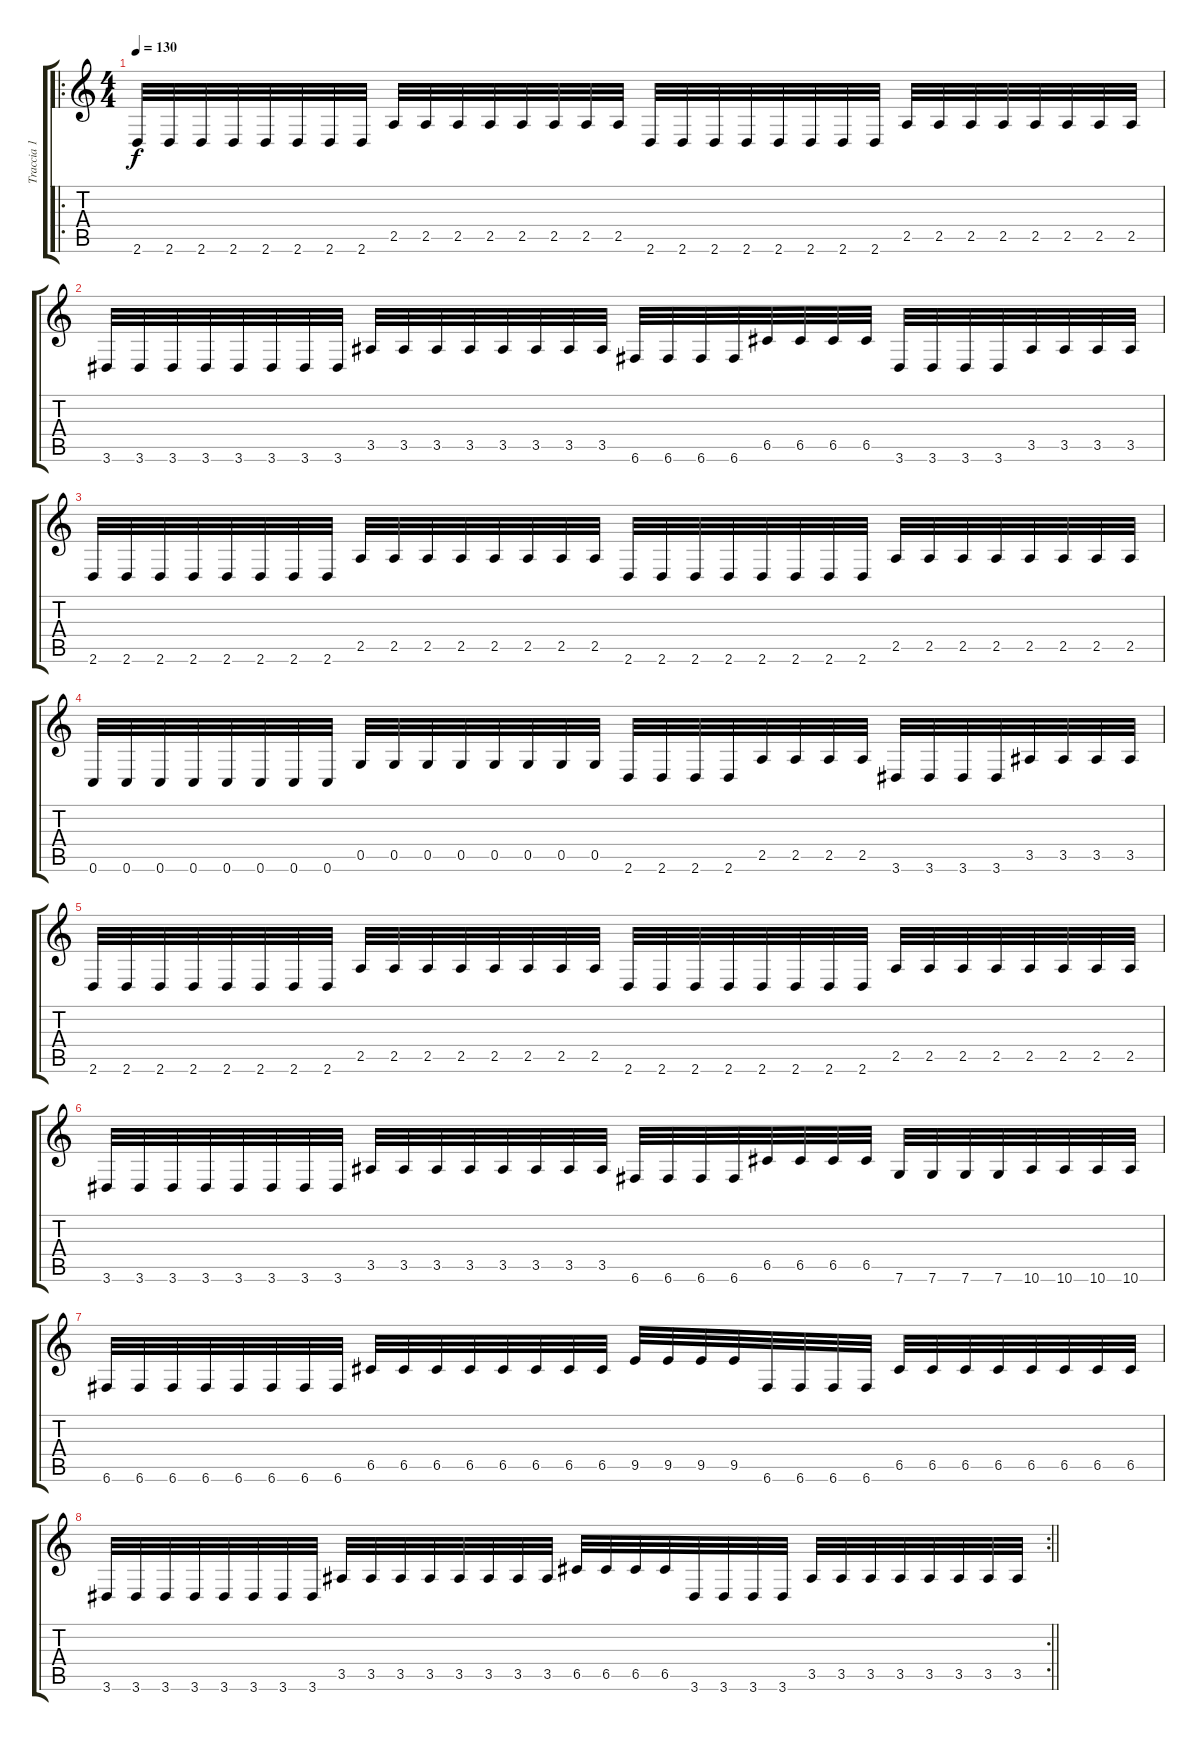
\track ("Traccia 1" "Traccia 1") {instrument distortionguitar}
\staff {score tabs}
\tuning (D4 A3 F3 C3 G2 C2) {hide}
\ro
\ts (4 4)
\tempo 130
\clef g2
\ks c
2.6.32{dy f} 2.6.32 2.6.32 2.6.32 2.6.32 2.6.32 2.6.32 2.6.32 2.5.32 2.5.32 2.5.32 2.5.32 2.5.32 2.5.32 2.5.32 2.5.32 2.6.32 2.6.32 2.6.32 2.6.32 2.6.32 2.6.32 2.6.32 2.6.32 2.5.32 2.5.32 2.5.32 2.5.32 2.5.32 2.5.32 2.5.32 2.5.32 |
3.6.32 3.6.32 3.6.32 3.6.32 3.6.32 3.6.32 3.6.32 3.6.32 3.5.32 3.5.32 3.5.32 3.5.32 3.5.32 3.5.32 3.5.32 3.5.32 6.6.32 6.6.32 6.6.32 6.6.32 6.5.32 6.5.32 6.5.32 6.5.32 3.6.32 3.6.32 3.6.32 3.6.32 3.5.32 3.5.32 3.5.32 3.5.32 |
2.6.32 2.6.32 2.6.32 2.6.32 2.6.32 2.6.32 2.6.32 2.6.32 2.5.32 2.5.32 2.5.32 2.5.32 2.5.32 2.5.32 2.5.32 2.5.32 2.6.32 2.6.32 2.6.32 2.6.32 2.6.32 2.6.32 2.6.32 2.6.32 2.5.32 2.5.32 2.5.32 2.5.32 2.5.32 2.5.32 2.5.32 2.5.32 |
0.6.32 0.6.32 0.6.32 0.6.32 0.6.32 0.6.32 0.6.32 0.6.32 0.5.32 0.5.32 0.5.32 0.5.32 0.5.32 0.5.32 0.5.32 0.5.32 2.6.32 2.6.32 2.6.32 2.6.32 2.5.32 2.5.32 2.5.32 2.5.32 3.6.32 3.6.32 3.6.32 3.6.32 3.5.32 3.5.32 3.5.32 3.5.32 |
2.6.32 2.6.32 2.6.32 2.6.32 2.6.32 2.6.32 2.6.32 2.6.32 2.5.32 2.5.32 2.5.32 2.5.32 2.5.32 2.5.32 2.5.32 2.5.32 2.6.32 2.6.32 2.6.32 2.6.32 2.6.32 2.6.32 2.6.32 2.6.32 2.5.32 2.5.32 2.5.32 2.5.32 2.5.32 2.5.32 2.5.32 2.5.32 |
3.6.32 3.6.32 3.6.32 3.6.32 3.6.32 3.6.32 3.6.32 3.6.32 3.5.32 3.5.32 3.5.32 3.5.32 3.5.32 3.5.32 3.5.32 3.5.32 6.6.32 6.6.32 6.6.32 6.6.32 6.5.32 6.5.32 6.5.32 6.5.32 7.6.32 7.6.32 7.6.32 7.6.32 10.6.32 10.6.32 10.6.32 10.6.32 |
6.6.32 6.6.32 6.6.32 6.6.32 6.6.32 6.6.32 6.6.32 6.6.32 6.5.32 6.5.32 6.5.32 6.5.32 6.5.32 6.5.32 6.5.32 6.5.32 9.5.32 9.5.32 9.5.32 9.5.32 6.6.32 6.6.32 6.6.32 6.6.32 6.5.32 6.5.32 6.5.32 6.5.32 6.5.32 6.5.32 6.5.32 6.5.32 |
\rc 2
\barLineRight lightlight
3.6.32 3.6.32 3.6.32 3.6.32 3.6.32 3.6.32 3.6.32 3.6.32 3.5.32 3.5.32 3.5.32 3.5.32 3.5.32 3.5.32 3.5.32 3.5.32 6.5.32 6.5.32 6.5.32 6.5.32 3.6.32 3.6.32 3.6.32 3.6.32 3.5.32 3.5.32 3.5.32 3.5.32 3.5.32 3.5.32 3.5.32 3.5.32
